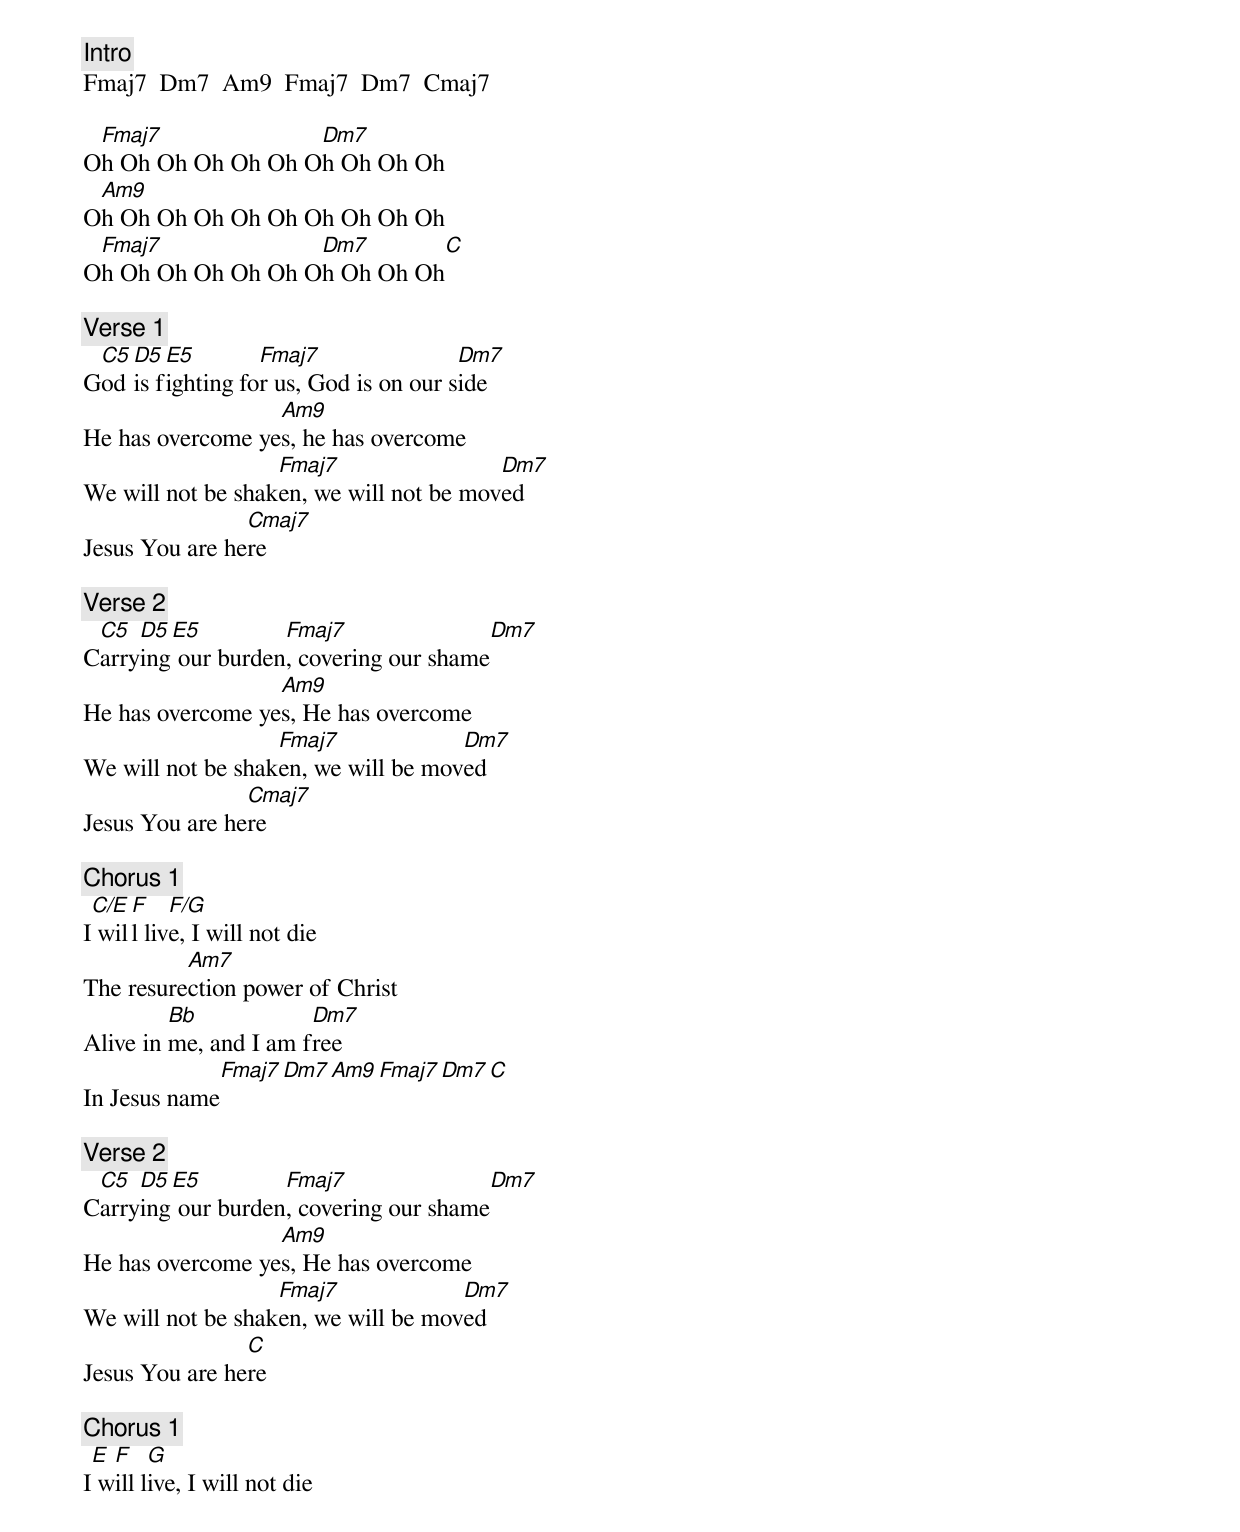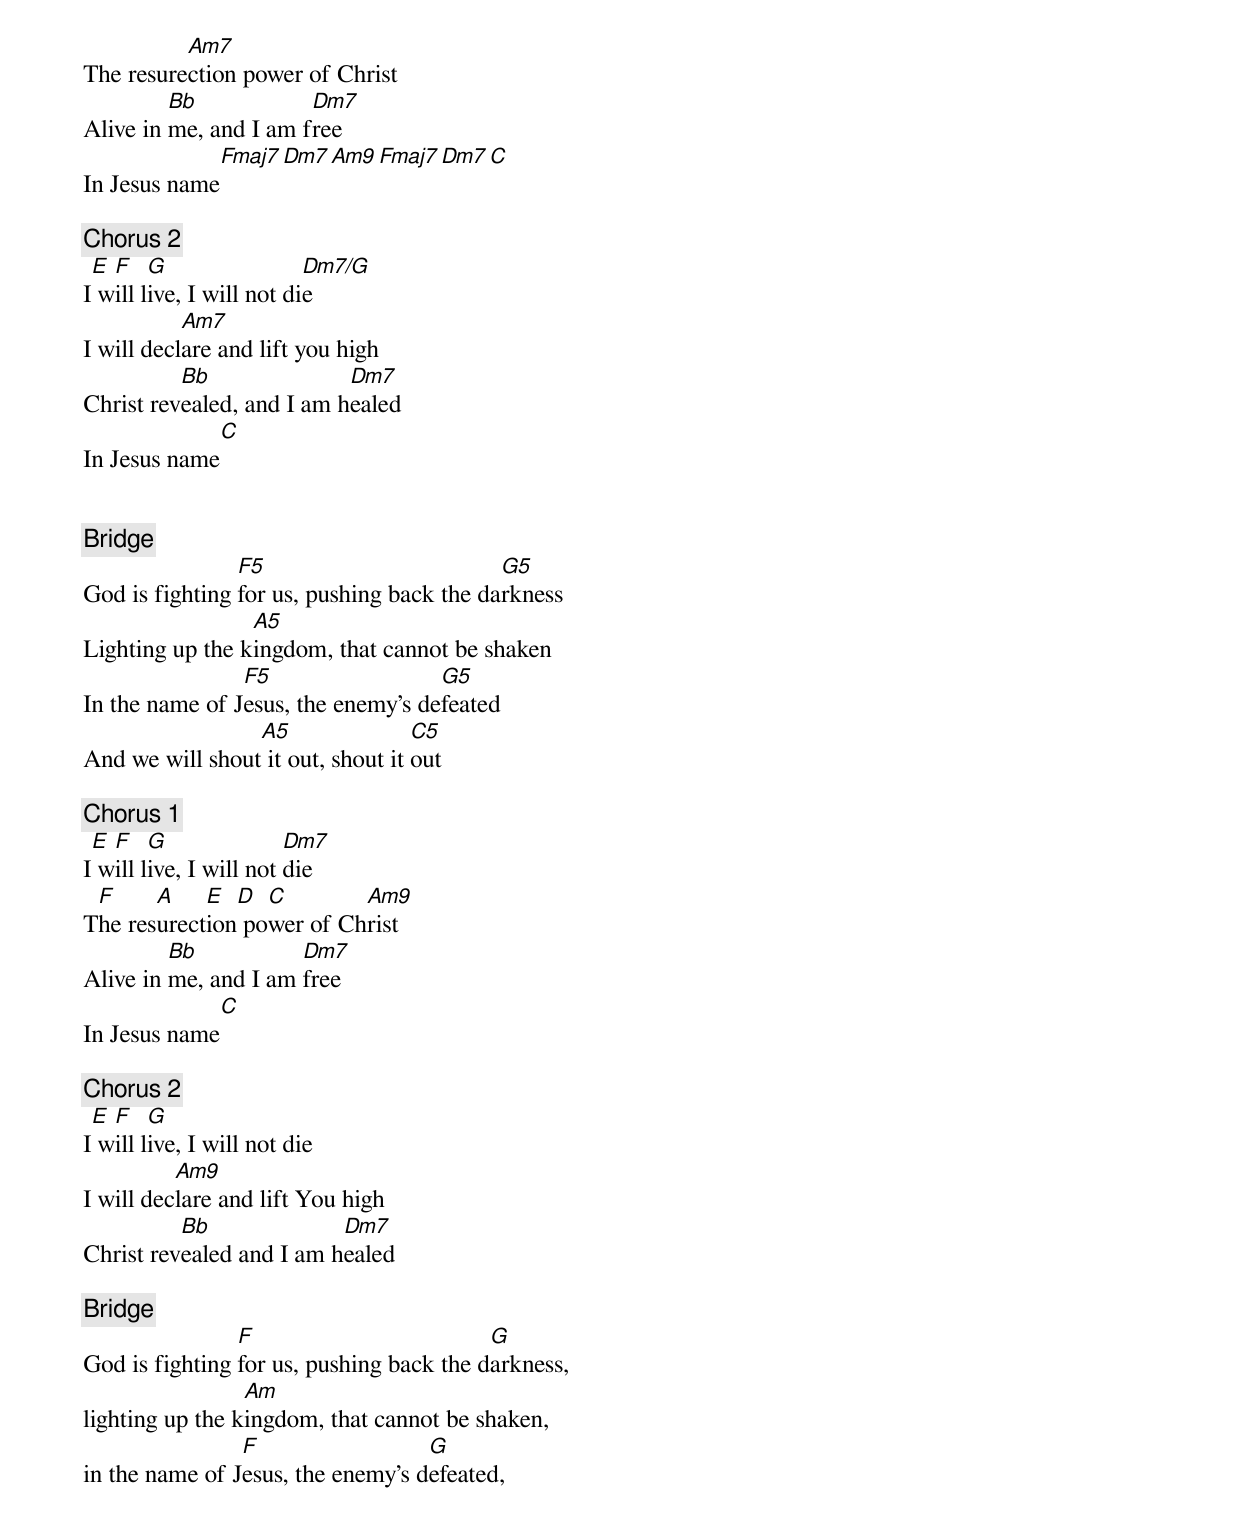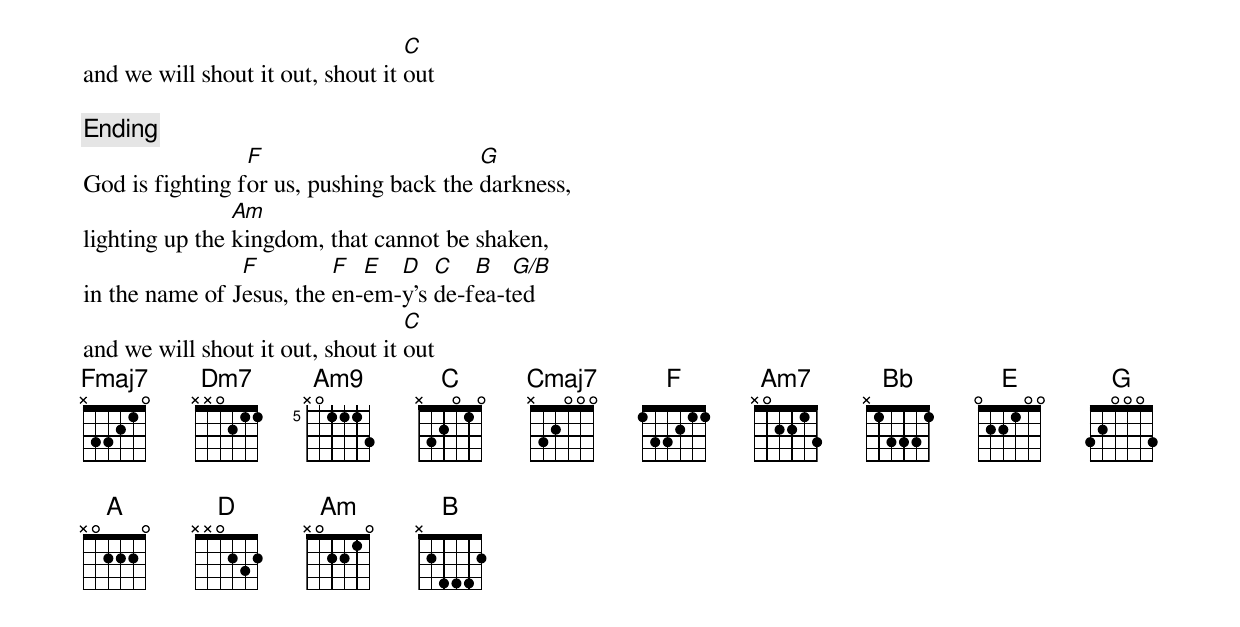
[Intro]
Fmaj7  Dm7  Am9  Fmaj7  Dm7  Cmaj7

 Fmaj7             Dm7
Oh Oh Oh Oh Oh Oh Oh Oh Oh Oh
 Am9
Oh Oh Oh Oh Oh Oh Oh Oh Oh Oh
 Fmaj7             Dm7            C
Oh Oh Oh Oh Oh Oh Oh Oh Oh Oh

[Verse 1]
 C5 D5  E5        Fmaj7                Dm7
God is fighting for us, God is on our side
                  Am9
He has overcome yes, he has overcome
                   Fmaj7                 Dm7
We will not be shaken, we will not be moved
                Cmaj7
Jesus You are here

[Verse 2]
 C5  D5 E5         Fmaj7               Dm7
Carrying our burden, covering our shame
                  Am9
He has overcome yes, He has overcome
                   Fmaj7             Dm7
We will not be shaken, we will be moved
                Cmaj7
Jesus You are here

[Chorus 1]
 C/E F    F/G
I will live, I will not die
          Am7
The resurection power of Christ
         Bb            Dm7
Alive in me, and I am free
             Fmaj7  Dm7  Am9  Fmaj7  Dm7  C
In Jesus name

[Verse 2]
 C5  D5 E5         Fmaj7               Dm7
Carrying our burden, covering our shame
                  Am9
He has overcome yes, He has overcome
                   Fmaj7             Dm7
We will not be shaken, we will be moved
                C
Jesus You are here

[Chorus 1]
 E F    G
I will live, I will not die
          Am7
The resurection power of Christ
         Bb            Dm7
Alive in me, and I am free
             Fmaj7  Dm7  Am9  Fmaj7  Dm7  C
In Jesus name

[Chorus 2]
 E F    G                 Dm7/G
I will live, I will not die
           Am7
I will declare and lift you high
          Bb               Dm7
Christ revealed, and I am healed
              C
In Jesus name


[Bridge]
                F5                         G5
God is fighting for us, pushing back the darkness
                 A5
Lighting up the kingdom, that cannot be shaken
                F5                  G5
In the name of Jesus, the enemy's defeated
                 A5                C5
And we will shout it out, shout it out

[Chorus 1]
 E F    G               Dm7
I will live, I will not die
 F     A    E  D  C        Am9
The resurection power of Christ
         Bb           Dm7
Alive in me, and I am free
               C
In Jesus name

[Chorus 2]
 E F    G
I will live, I will not die
          Am9
I will declare and lift You high
          Bb              Dm7
Christ revealed and I am healed

[Bridge]
                F                         G
God is fighting for us, pushing back the darkness,
                 Am
lighting up the kingdom, that cannot be shaken,
                F                  G
in the name of Jesus, the enemy's defeated,
                                   C
and we will shout it out, shout it out

[Ending]
                 F                       G
God is fighting for us, pushing back the darkness,
                Am
lighting up the kingdom, that cannot be shaken,
                F         F  E  D   C   B   G/B
in the name of Jesus, the en-em-y's de-fea-ted
                                   C
and we will shout it out, shout it out
